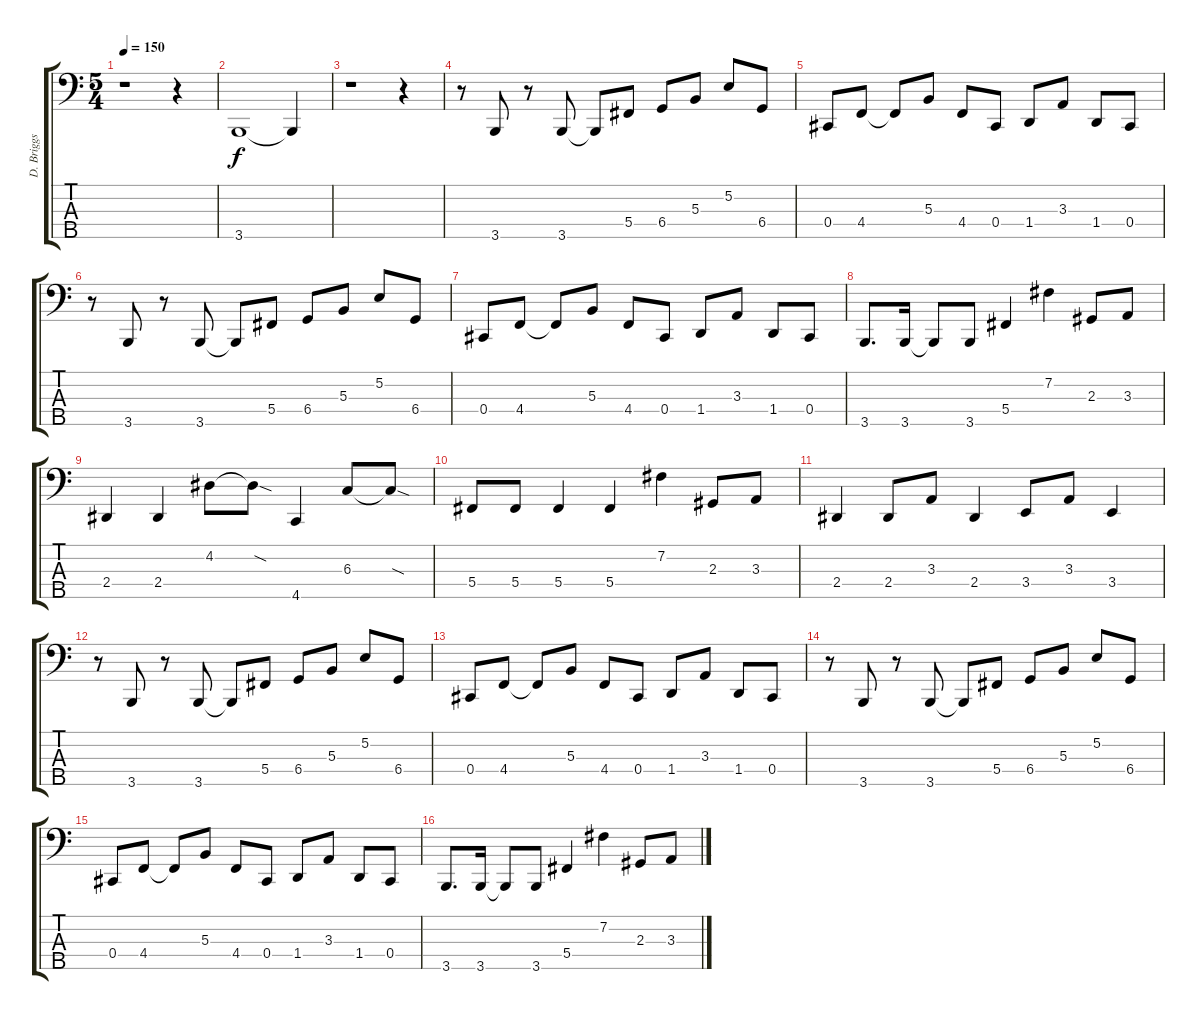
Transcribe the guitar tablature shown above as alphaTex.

\track ("D. Briggs Bass" "D. Briggs ") {instrument electricbassfinger}
\staff {score tabs}
\tuning (E2 B1 Gb1 Db1 Ab0) {hide}
\ts (5 4)
\tempo 150
\clef f4
\ks c
r.1{dy f} r.4 |
3.5.1{volume 16} 3.5{t}.4 |
r.1 r.4 |
r.8 3.5.8 r.8 3.5.8 3.5{t}.8 5.4.8 6.4.8 5.3.8 5.2.8 6.4.8 |
0.4.8 4.4.8 4.4{t}.8 5.3.8 4.4.8 0.4.8 1.4.8 3.3.8 1.4.8 0.4.8 |
r.8 3.5.8 r.8 3.5.8 3.5{t}.8 5.4.8 6.4.8 5.3.8 5.2.8 6.4.8 |
0.4.8 4.4.8 4.4{t}.8 5.3.8 4.4.8 0.4.8 1.4.8 3.3.8 1.4.8 0.4.8 |
3.5.8{d} 3.5.16 3.5{t}.8 3.5.8 5.4.4 7.2.4 2.3.8 3.3.8 |
2.4.4 2.4.4 4.2.8 4.2{sod t}.8 4.5.4 6.3.8 6.3{sod t}.8 |
5.4.8 5.4.8 5.4.4 5.4.4 7.2.4 2.3.8 3.3.8 |
2.4.4 2.4.8 3.3.8 2.4.4 3.4.8 3.3.8 3.4.4 |
r.8 3.5.8 r.8 3.5.8 3.5{t}.8 5.4.8 6.4.8 5.3.8 5.2.8 6.4.8 |
0.4.8 4.4.8 4.4{t}.8 5.3.8 4.4.8 0.4.8 1.4.8 3.3.8 1.4.8 0.4.8 |
r.8 3.5.8 r.8 3.5.8 3.5{t}.8 5.4.8 6.4.8 5.3.8 5.2.8 6.4.8 |
0.4.8 4.4.8 4.4{t}.8 5.3.8 4.4.8 0.4.8 1.4.8 3.3.8 1.4.8 0.4.8 |
3.5.8{d} 3.5.16 3.5{t}.8 3.5.8 5.4.4 7.2.4 2.3.8 3.3.8
